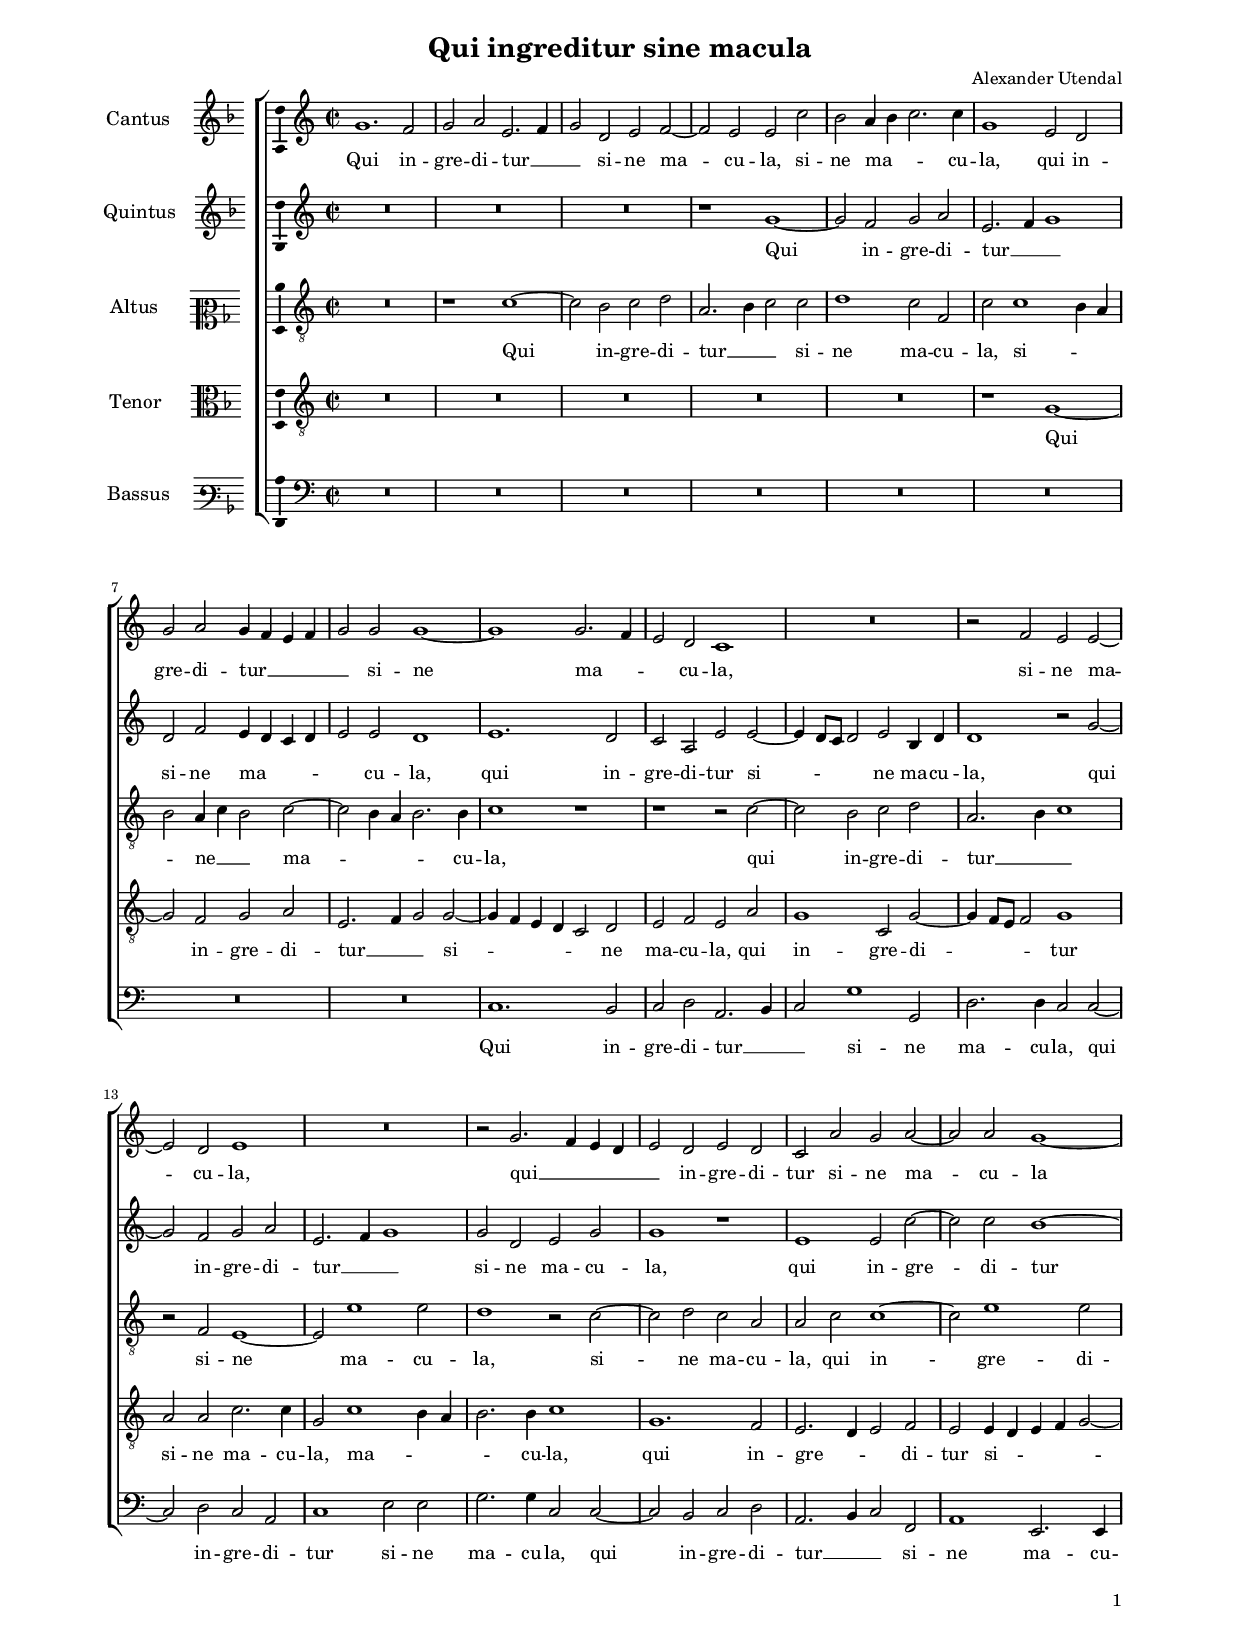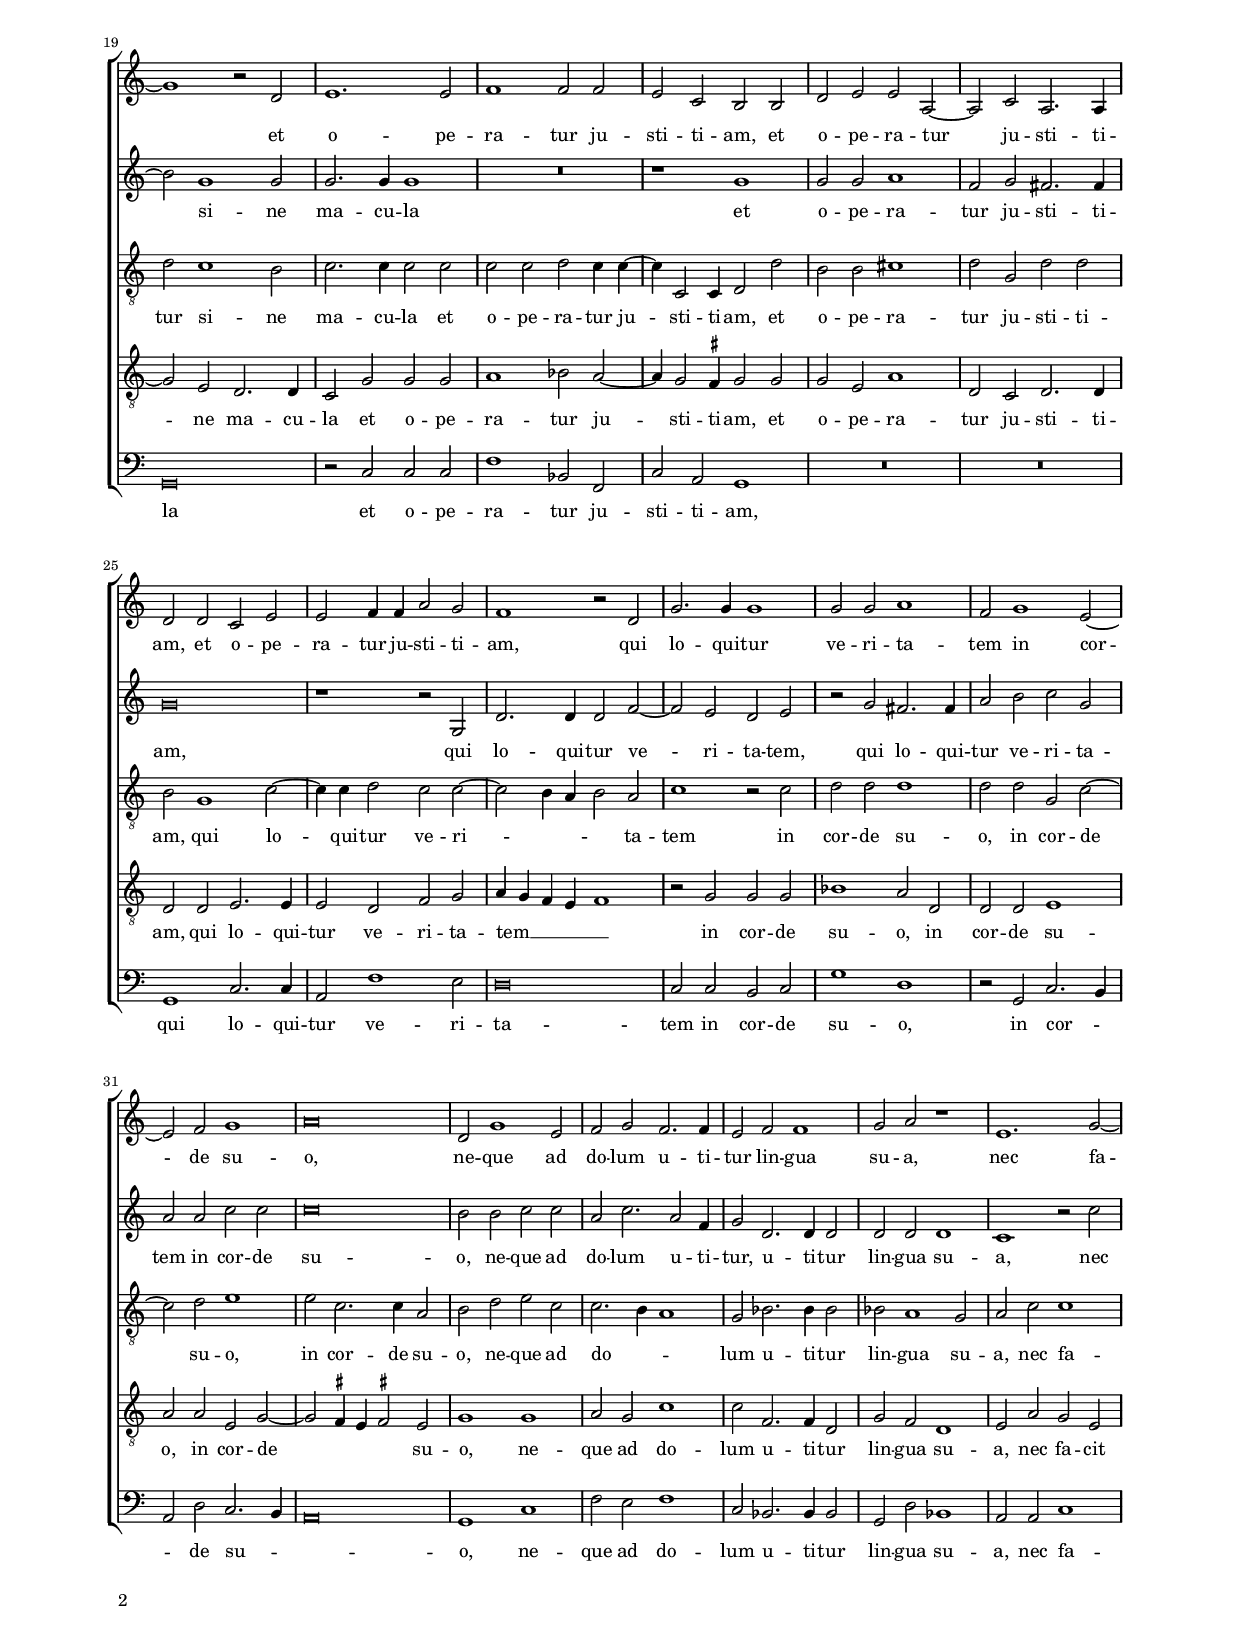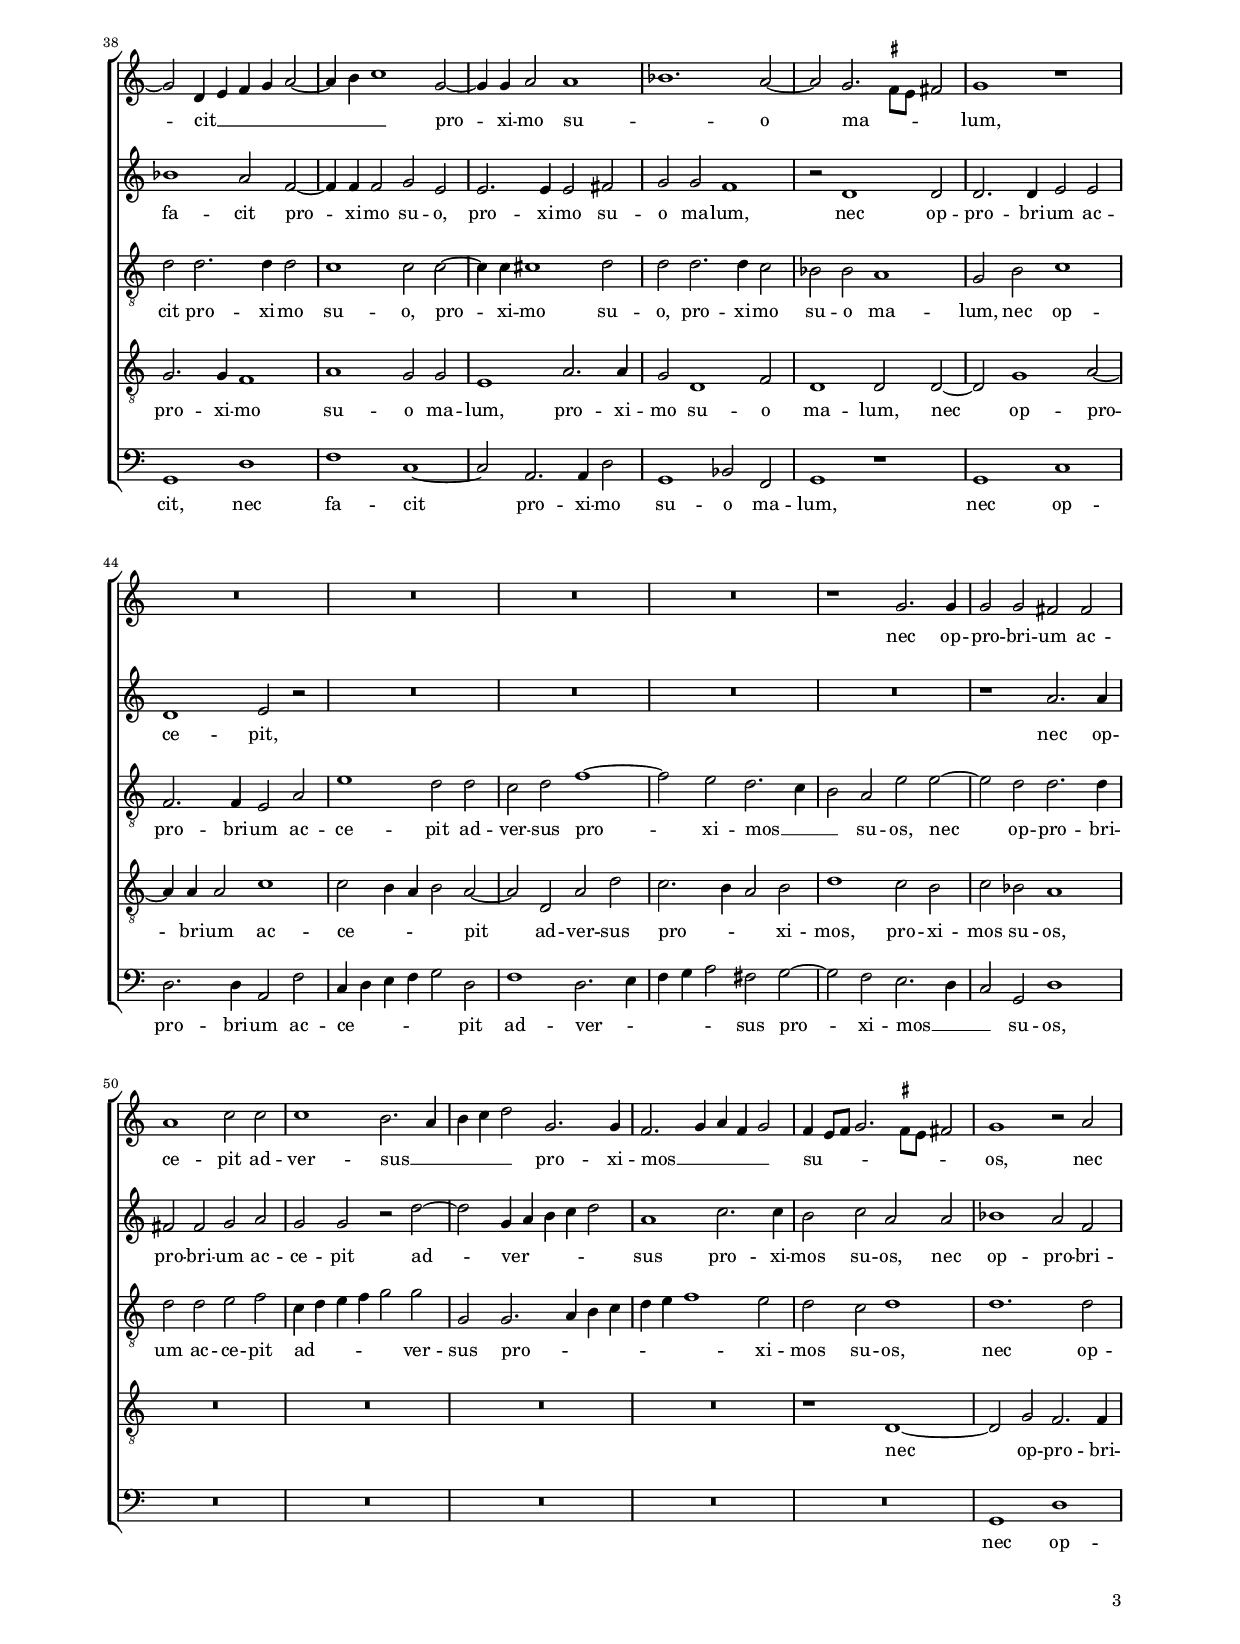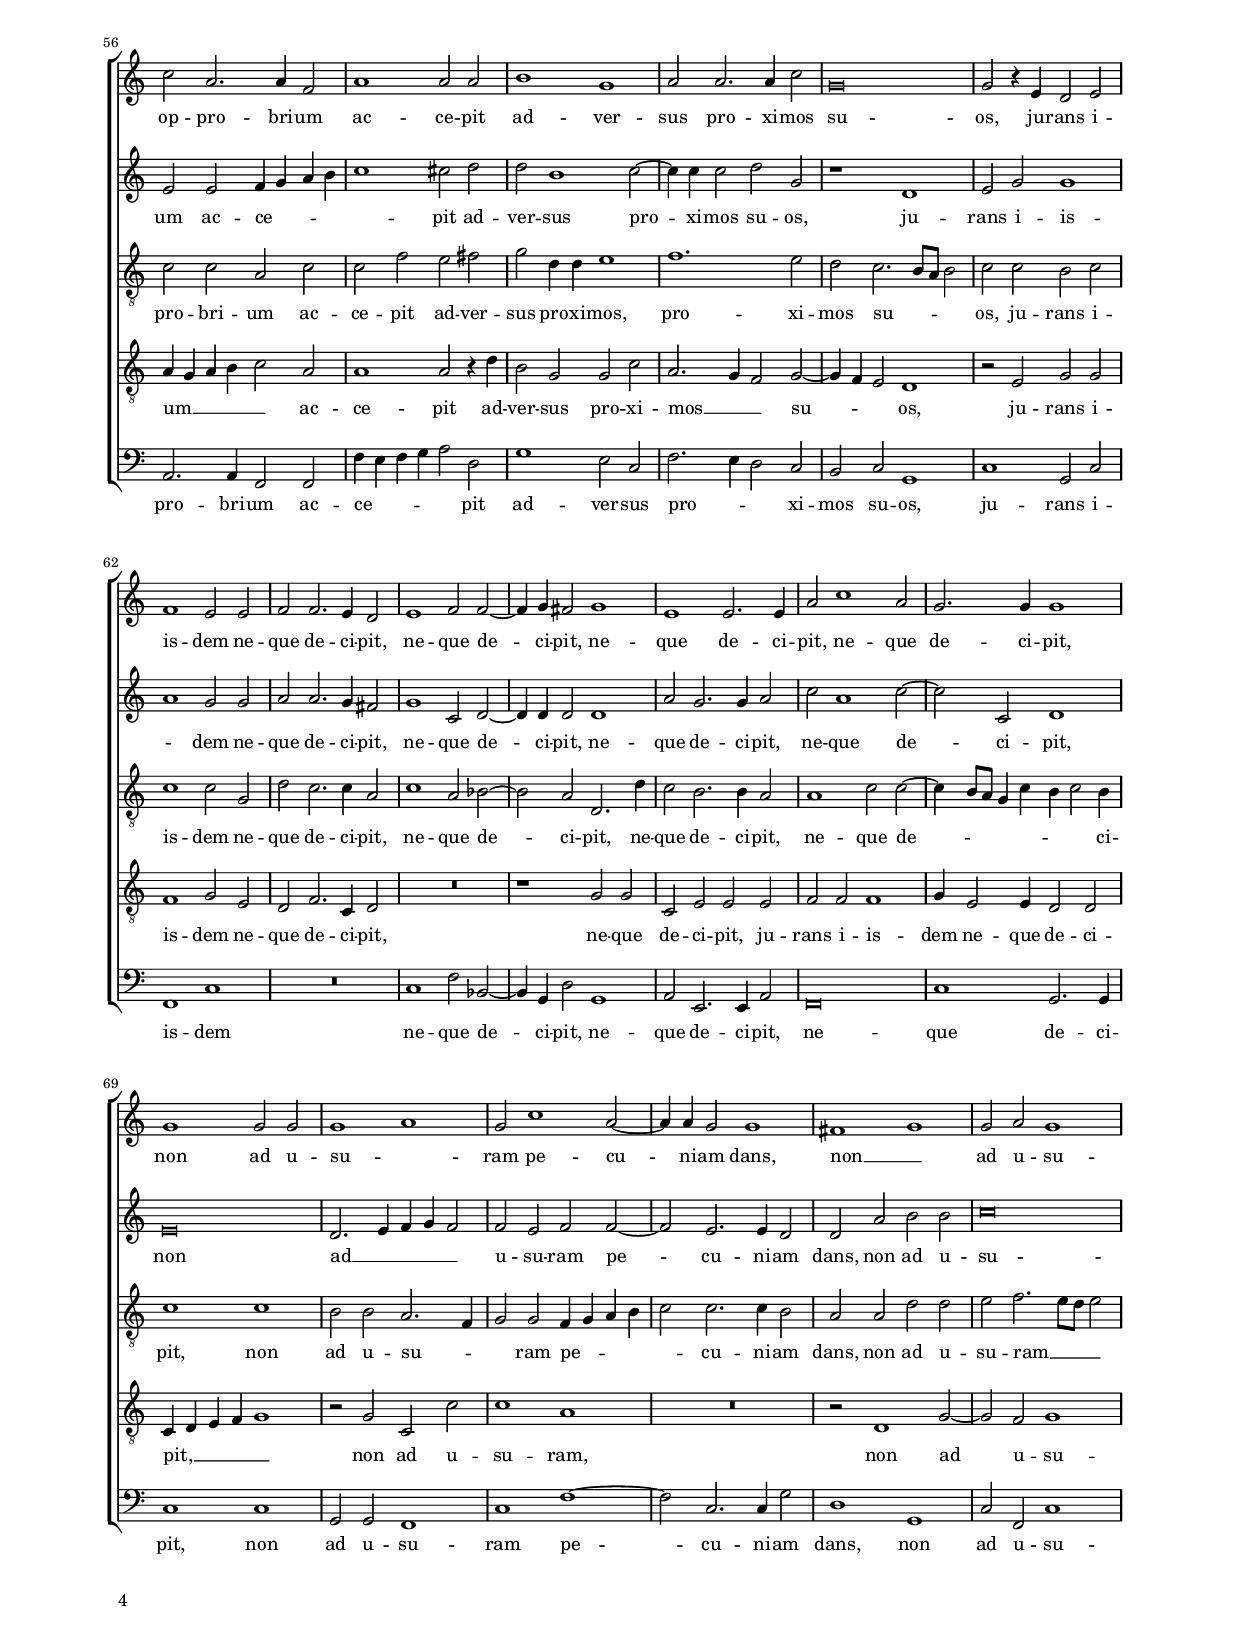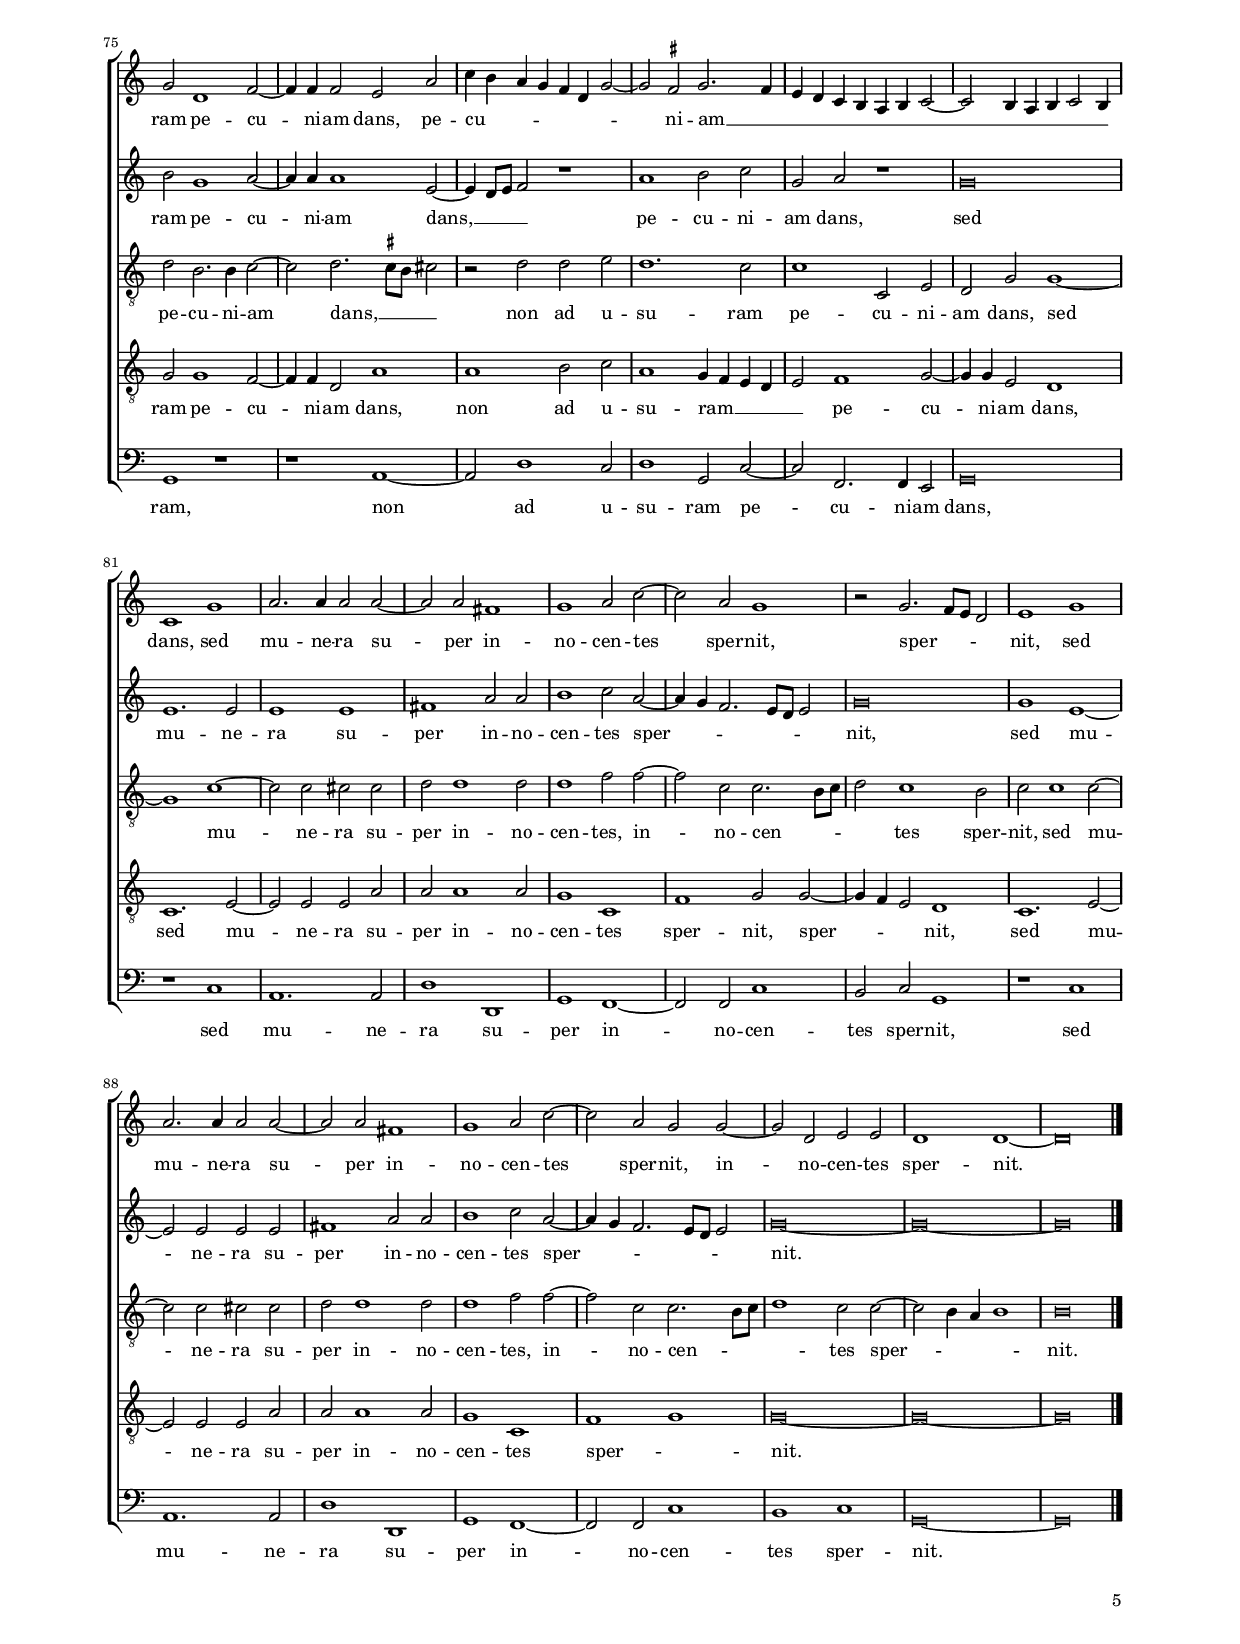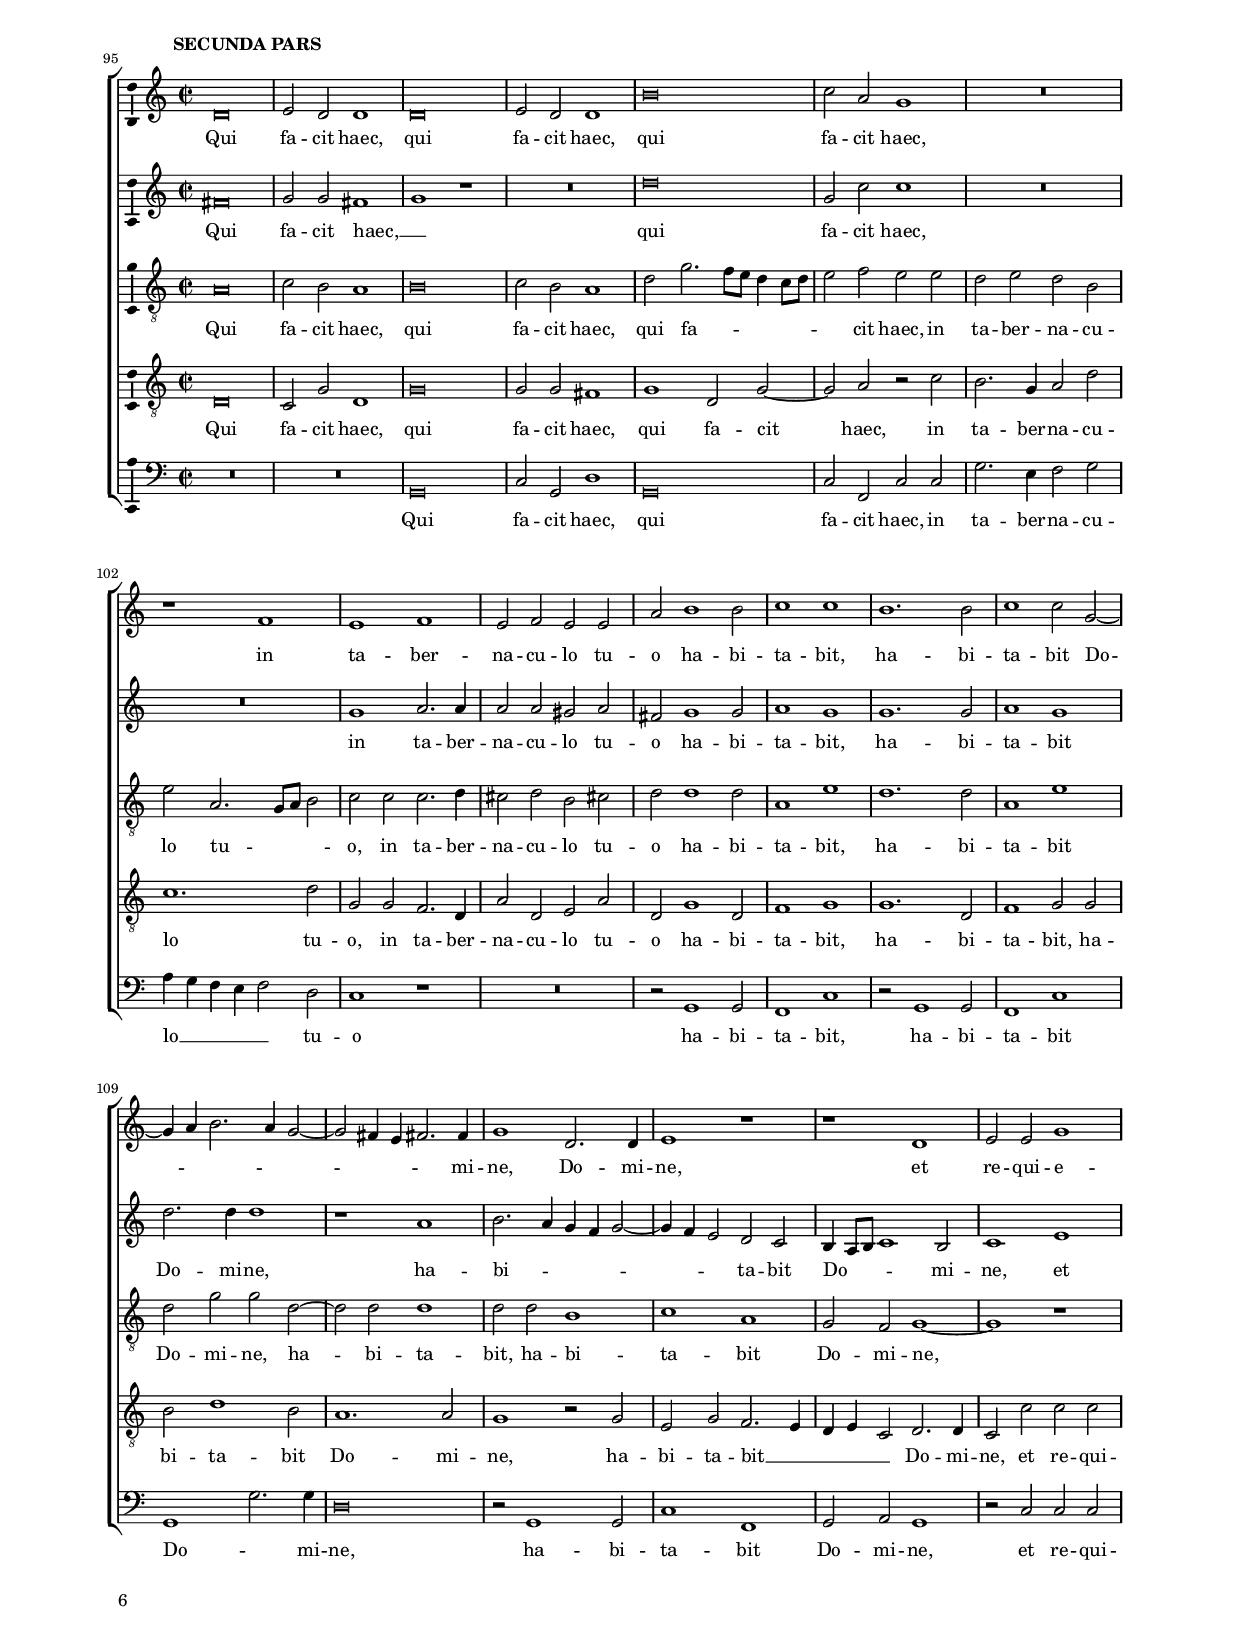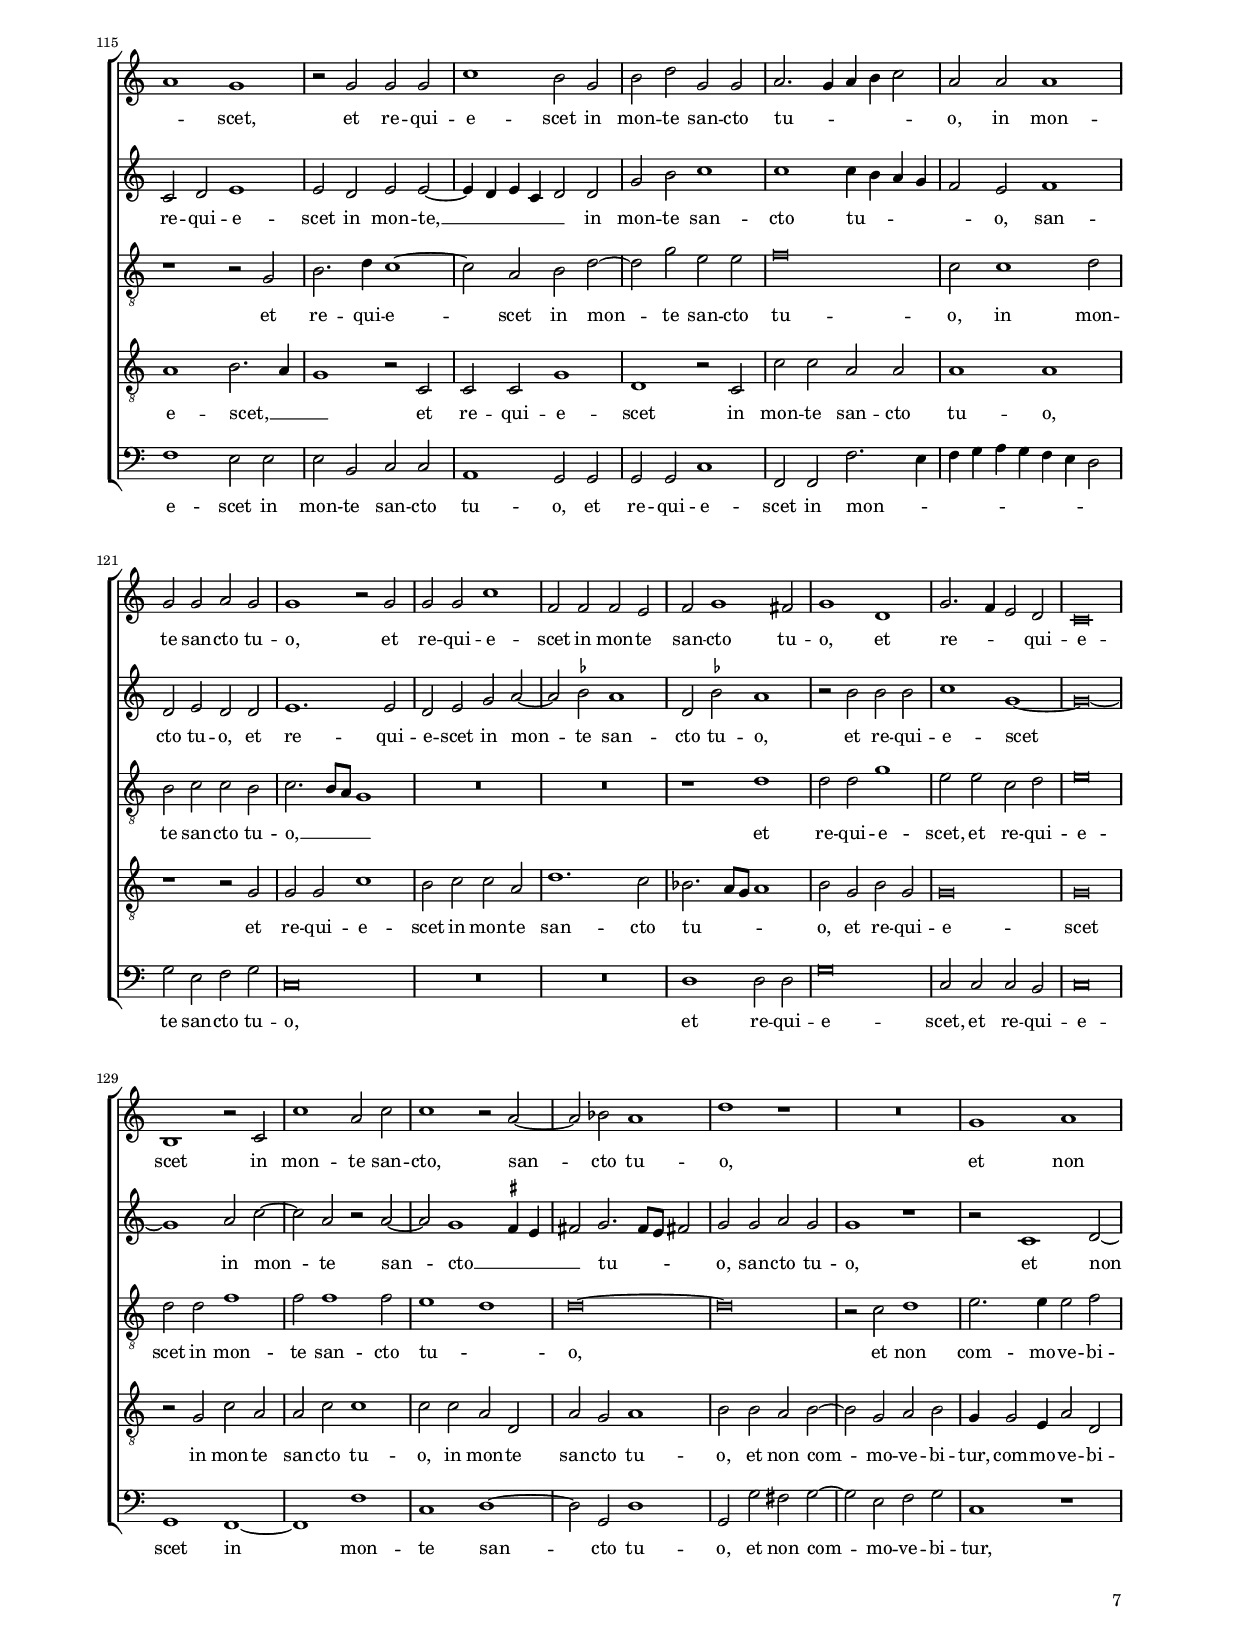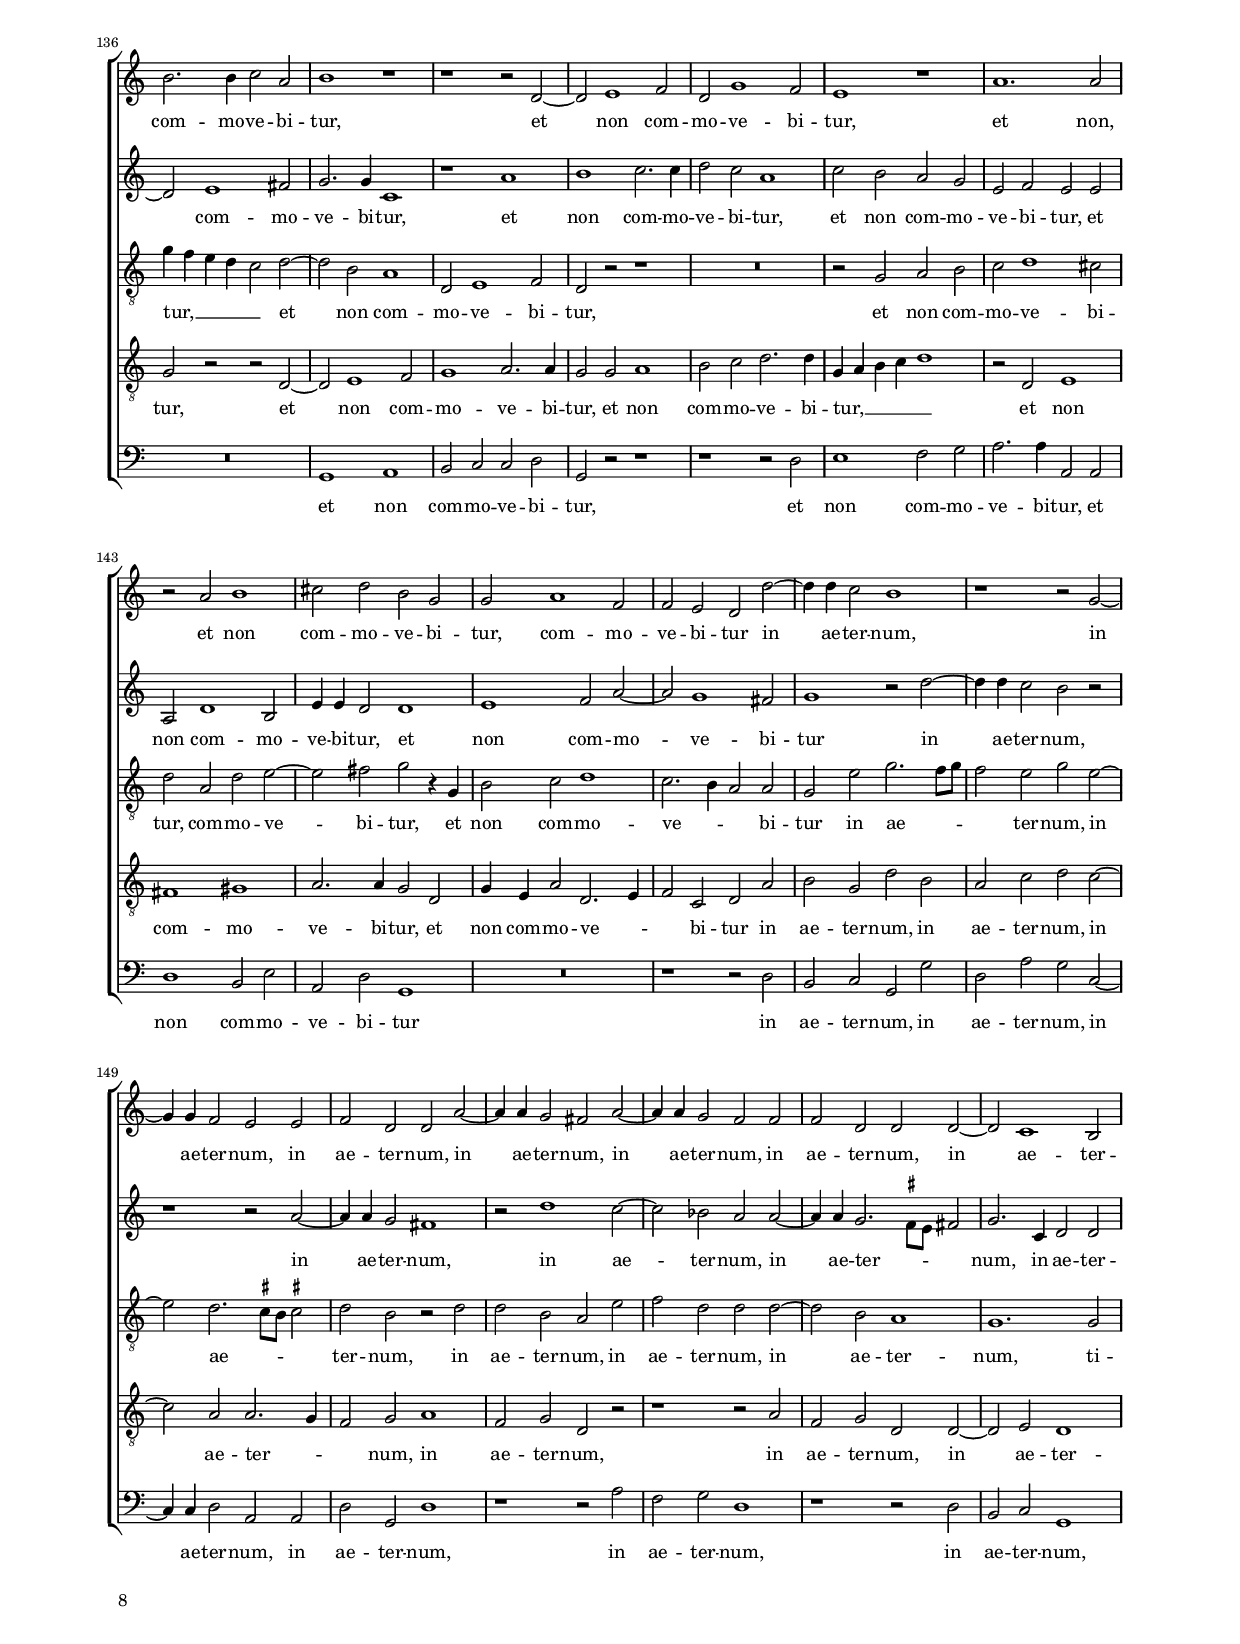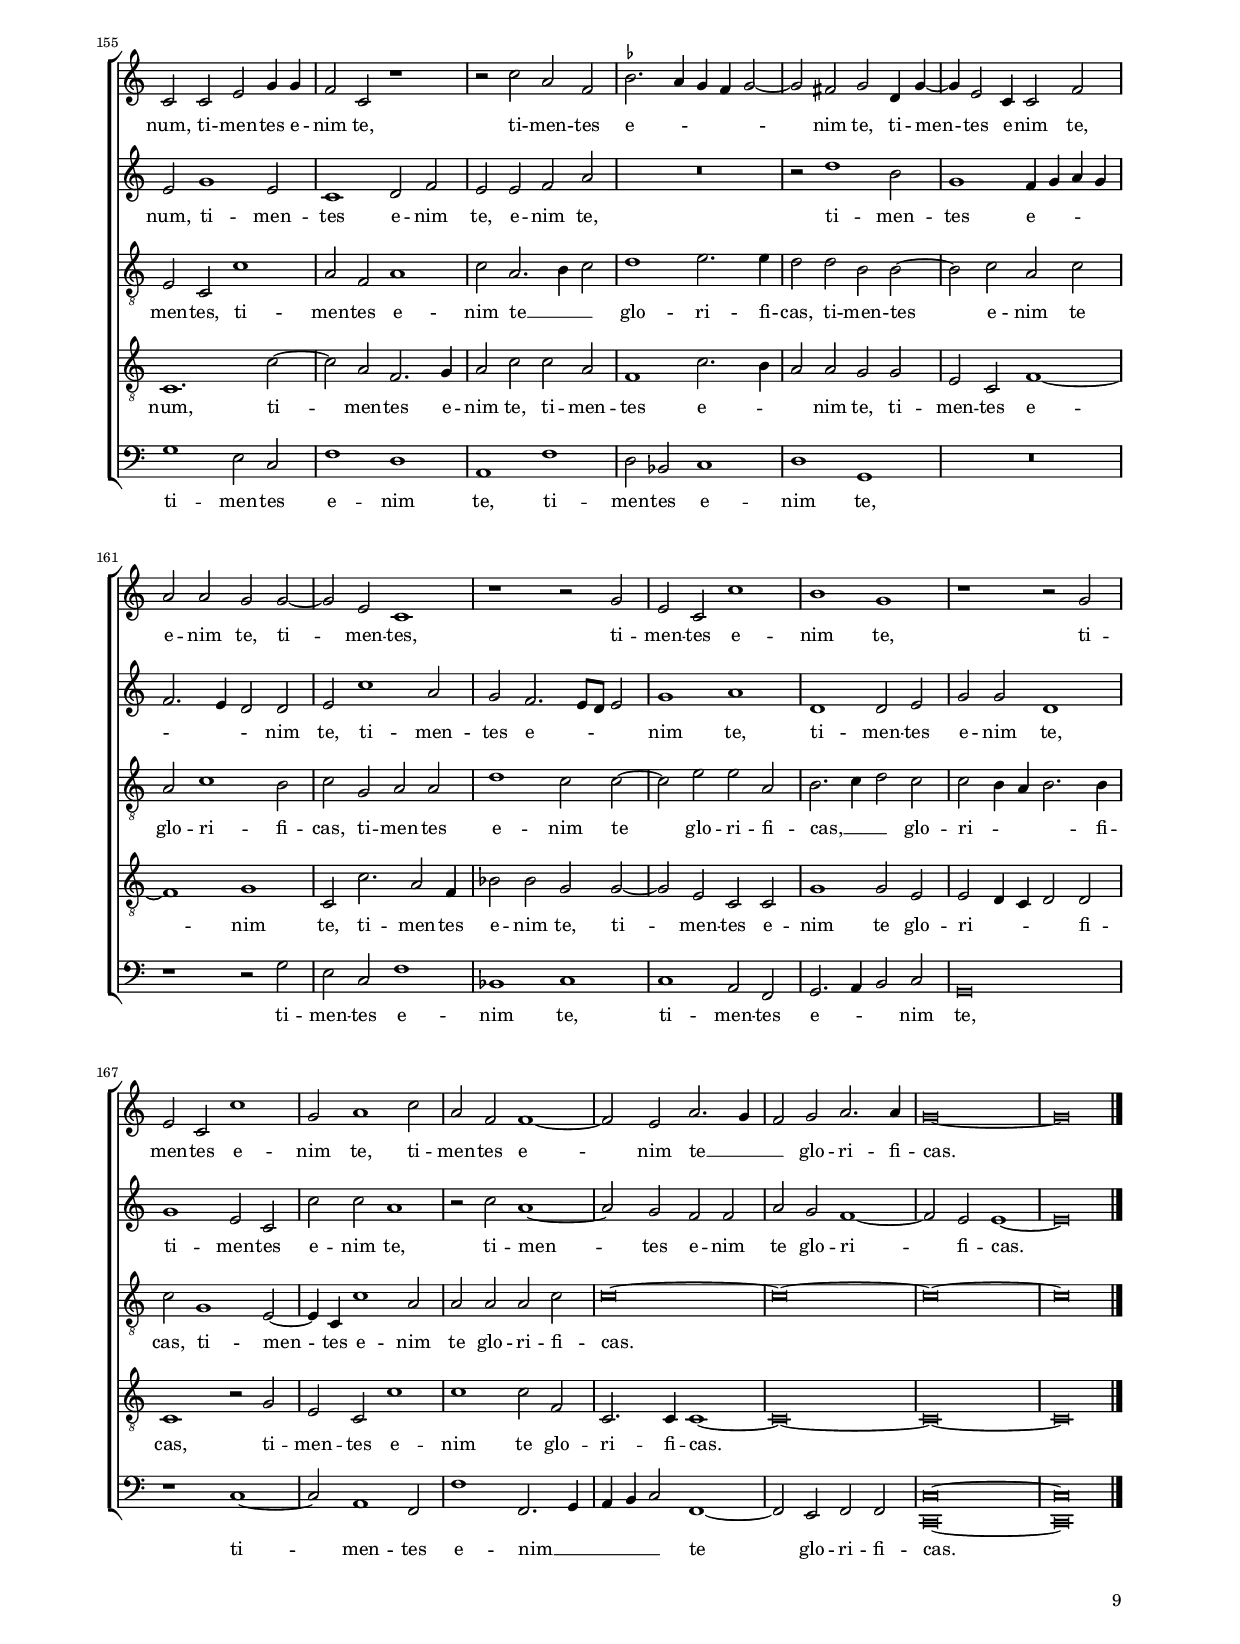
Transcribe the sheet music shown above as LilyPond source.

\header
{
	title="Qui ingreditur sine macula"
	composer="Alexander Utendal"
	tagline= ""
}

\version "2.24.3"
\language deutsch
#(set-global-staff-size 15)
% #(set-default-paper-size "letter")
#(ly:set-option 'point-and-click #f)


	ficta = { \once \set suggestAccidentals = ##t }
	
	forget = #(define-music-function (music) (ly:music?) #{
		\accidentalStyle forget
		$music
		\accidentalStyle default
		#})


\paper
	{
	top-margin = 1.8 \cm
	bottom-margin = 1.2 \cm
	left-margin = 2 \cm
	right-margin = 2 \cm
	ragged-bottom = ##f
	ragged-last-bottom = ##t
	print-page-number = ##f
	score-system-spacing = #'((basic-distance . 16) (minimum-distance . 14) (padding . 5) (strechability . 150))
	system-system-spacing = #'((basic-distance . 16) (minimum-distance . 14) (padding . 5) (strechability . 150))
	oddFooterMarkup=\markup   \fill-line { "" \fromproperty #'page:page-number-string }
	evenFooterMarkup=\markup  \fill-line { \fromproperty #'page:page-number-string "" }
	last-bottom-spacing = #'((basic-distance . 12) (minimum-distance . 7) (padding . 4))
%	systems-per-page = 3
%	page-count = 6
%	min-systems-per-page = 3
	}

global = {
	\key f \major
	\time 2/2 \set Score.measureLength = #(ly:make-moment 2/1)
	\set Score.tempoHideNote = ##t
	\tempo 2 = 90
	\skip 1*2*94 \bar "|."
	}
	

incipitcantus = \markup { \score {
	{
	\set Staff.instrumentName = \markup { \fontsize #1 "Cantus" }
	\key f \major
	\clef violin
	s4 \bar ""
	}
	\layout  {
	raggedright = ##t
	indent = 1.8 \cm
	line-width = 2.5 \cm
	\context { \Staff \remove Time_signature_engraver }
	\override Staff.Clef.Y-extent = #'(0 . 0)
	}} \hspace #1 }


incipitquintus = \markup { \score {
	{
	\set Staff.instrumentName = \markup { \fontsize #1 "Quintus" }
	\key f \major
	\clef violin
	s4 \bar ""
	}
	\layout  {
	raggedright = ##t
	indent = 1.8 \cm
	line-width = 2.5 \cm
	\context { \Staff \remove Time_signature_engraver }
	\override Staff.Clef.Y-extent = #'(0 . 0)
	}} \hspace #1 }

  
incipitaltus = \markup { \score {
	{
	\set Staff.instrumentName = \markup { \fontsize #1 "Altus" }
	\key f \major
	\clef mezzosoprano
	s4 \bar ""
	}
	\layout  {
	raggedright = ##t
	indent = 1.8 \cm
	line-width = 2.5 \cm
	\context { \Staff \remove Time_signature_engraver }
	\override Staff.Clef.Y-extent = #'(0 . 0)
	}} \hspace #1 }


incipittenor = \markup { \score {
	{
	\set Staff.instrumentName = \markup { \fontsize #1 "Tenor" }
	\key f \major
	\clef alto
	s4 \bar ""
	}
	\layout  {
	raggedright = ##t
	indent = 1.8 \cm
	line-width = 2.5 \cm
	\context { \Staff \remove Time_signature_engraver }
	\override Staff.Clef.Y-extent = #'(0 . 0)
	}} \hspace #1 }


incipitbassus = \markup { \score {
	{
	\set Staff.instrumentName = \markup { \fontsize #1 "Bassus" }
	\key f \major
	\clef varbaritone
	s4 \bar ""
	}
	\layout  {
	raggedright = ##t
	indent = 1.8 \cm
	line-width = 2.5 \cm
	\context { \Staff \remove Time_signature_engraver }
	\override Staff.Clef.Y-extent = #'(0 . 0)
	}} \hspace #1 }


cantus =  \relative c''
	{
	c1. b2
	c2 d a2. b4
	c2 g a b~
	b2 a a f'
%5
	e2 d4 e f2. f4 |
	c1 a2 g
	c2 d c4 b a b
	c2 c c1~
	c1 c2. b4
%10
	a2 g f1 |
	R\breve
	r2 b a a~
	a2 g a1
	R\breve
%15
	r2 c2. b4 a g |
	a2 g a g
	f2 d' c d~
	d2 d c1~
	c1 r2 g
%20
	a1. a2 |
	b1 b2 b
	a2 f e e
	g2 a a d,~
	d2 f d2. d4
%25
	g2 g f a |
	a2 b4 b d2 c
	b1 r2 g
	c2. c4 c1
	c2 c d1
%30
	b2 c1 a2~ |
	a2 b c1
	d\breve
	g,2 c1 a2
	b2 c b2. b4
%35
	a2 b b1 |
	c2 d r1
	a1. c2~
	c2 g4 a b c d2~
	d4 e f1 c2~
%40
	c4 c d2 d1 |
	es1. d2~
	d2 c2. \stemDown \ficta h8 a \stemNeutral h!2
	c1 r
	R\breve
%45
	R\breve |
	R\breve
	R\breve
	r1 c2. c4
	c2 c h h
%50
	d1 f2 f |
	f1 e2. d4
	e4 f g2 c,2. c4
	b2. c4 d b c2
	b4 a8 b c2. \stemDown \ficta h8 a \stemNeutral h!2
%55
	c1 r2 d |
	f2 d2. d4 b2
	d1 d2 d
	e1 c
	d2 d2. d4 f2
%60
	c\breve |
	c2 r4 a g2 a
	b1 a2 a
	b2 b2. a4 g2
	a1 b2 b~
%65
	b4 c h2 c1 |
	a1 a2. a4
	d2 f1 d2
	c2. c4 c1
	c1 c2 c
%70
	c1 d |
	c2 f1 d2~
	d4 d c2 c1
	h1 c
	c2 d c1
%75
	c2 g1 b2~ |
	b4 b b2 a d
	f4 e d c b g c2~
	c2 \ficta h c2. \forget b4
	a4 g f e d e f2~
%80
	f2 e4 d e4 f2 e4 |
	f1 c'
	d2. d4 d2 d~
	d2 d h1
	c1 d2 f~
%85
	f2 d c1 |
	r2 c2. b8 a g2
	a1 c
	d2. d4 d2 d~
	d2 d h1
%90
	c1 d2 f~ |
	f2 d c c~
	c2 g a a
	g1 g~
	g\breve |
	}


quintus  =  \relative c''
	{
	R\breve
	R\breve
	R\breve
	r1 c~
%5
	c2 b c d |
	a2. b4 c1
	g2 b a4 g f g
	a2 a g1
	a1. g2
%10
	f2 d a' a~ |
	a4 g8 f g2 a e4 g
	g1 r2 c~
	c2 b c d
	a2. b4 c1
%15
	c2 g a c |
	c1 r
	a1 a2 f'~
	f2 f e1~
	e2 c1 c2
%20
	c2. c4 c1 |
	R\breve
	r1 c
	c2 c d1
	b2 c h2. h4
%25
	c\breve |
	r1 r2 c,
	g'2. g4 g2 b~
	b2 a g a
	r2 c h2. h4
%30
	d2 e f c |
	d2 d f f
	f\breve
	e2 e f f
	d2 f2. d2 b4
%35
	c2 g2. g4 g2 |
	g2 g g1
	f1 r2 f'
	es1 d2 b~
	b4 b b2 c a
%40
	a2. a4 a2 h |
	c2 c b1
	r2 g1 g2
	g2. g4 a2 a
	g1 a2 r
%45
	R\breve |
	R\breve
	R\breve
	R\breve
	r1 d2. d4
%50
	h2 h c d |
	c2 c r g'~
	g2 c,4 d e f g2
	d1 f2. f4
	e2 f d d
%55
	es1 d2 b |
	a2 a b4 c d e
	f1 fis2 g
	g2 e1 f2~
	f4 f f2 g c,
%60
	r1 g |
	a2 c c1
	d1 c2 c
	d2 d2. c4 h2
	c1 f,2 g~
%65
	g4 g g2 g1 |
	d'2 c2. c4 d2
	f2 d1 f2~
	f2 f, g1
	a\breve
%70
	g2. a4 b c b2 |
	b2 a b b~
	b2 a2. a4 g2
	g2 d' e e
	f\breve
%75
	e2 c1 d2~ |
	d4 d d1 a2~
	a4 g8 a b2 r1
	d1 e2 f
	c2 d r1
%80
	c\breve |
	a1. a2
	a1 a
	h1 d2 d
	e1 f2 d~
%85
	d4 c b2. a8 g a2 |
	c\breve
	c1 a~
	a2 a a a
	h1 d2 d
%90
	e1 f2 d~ |
	d4 c b2. a8 g a2
	c\breve~
	c\breve~
	c\breve |
	}


altus =  \relative c'
	{
	R\breve
	r1 f~
	f2 e f g
	d2. e4 f2 f
%5
	g1 f2 b, |
	f'2 f1 e4 d
	e2 d4 f e2 f~
	f2 e4 d e2. e4
	f1 r
%10
	r1 r2 f~ |
	f2 e f g
	d2. e4 f1
	r2 b, a1~
	a2 a'1 a2
%15
	g1 r2 f~ |
	f2 g f d
	d2 f f1~
	f2 a1 a2
	g2 f1 e2
%20
	f2. f4 f2 f |
	f2 f g2 f4 f~
	f4 f,2 f4 g2 g'
	e2 e fis1
	g2 c, g' g
%25
	e2 c1 f2~ |
	f4 f g2 f f~
	f2 e4 d e2 d
	f1 r2 f
	g2 g g1
%30
	g2 g c, f~ |
	f2 g a1
	a2 f2. f4 d2
	e2 g a f
	f2. e4 d1
%35
	c2 es2. es4 es2 |
	es2 d1 c2
	d2 f f1
	g2 g2. g4 g2
	f1 f2 f~
%40
	f4 f fis1 g2 |
	g2 g2. g4 f2
	es2 es d1
	c2 e f1
	b,2. b4 a2 d
%45
	a'1 g2 g |
	f2 g b1~
	b2 a g2. f4
	e2 d a' a~
	a2 g g2. g4
%50
	g2 g a b |
	f4 g a b c2 c
	c,2 c2. d4 e f
	g4 a b1 a2
	g2 f g1
%55
	g1. g2 |
	f2 f d f
	f2 b a h
	c2 g4 g a1
	b1. a2
%60
	g2 f2. e8 d e2 |
	f2 f e f
	f1 f2 c
	g'2 f2. f4 d2
	f1 d2 es~
%65
	es2 d g,2. g'4 |
	f2 e2. e4 d2
	d1 f2 f~
	f4 e8 d c4 f e4 f2 e4
	f1 f
%70
	e2 e d2. b4 |
	c2 c b4 c d e
	f2 f2. f4 e2
	d2 d g g
	a2 b2. a8 g a2
%75
	g2 e2. e4 f2~ |
	f2 g2. \ficta fis8 e fis!2
	r2 g g a
	g1. f2
	f1 f,2 a
%80
	g2 c c1~ |
	c1 f~
	f2 f fis2 fis
	g2 g1 g2
	g1 b2 b~
%85
	b2 f f2. e8 f |
	g2 f1 e2
	f2 f1 f2~
	f2 f fis fis
	g2 g1 g2
%90
	g1 b2 b~ |
	b2 f2 f2. e8 f
	g1 f2 f~
	f2 e4 d e1
	e\breve |
	}


tenor =  \relative c'
	{
	R\breve
	R\breve
	R\breve
	R\breve
%5
	R\breve |
	r1 c~
	c2 b c d
	a2. b4 c2 c~
	c4 b a g f2 g
%10
	a2 b a d |
	c1 f,2 c'~
	c4 b8 a b2 c1
	d2 d f2. f4
	c2 f1 e4 d
%15
	e2. e4 f1 |
	c1. b2
	a2. g4 a2 b
	a2 a4 g a b c2~
	c2 a g2. g4
%20
	f2 c' c c |
	d1 es2 d~
	d4 c2 \ficta h4 c2 c
	c2 a d1
	g,2 f g2. g4
%25
	g2 g a2. a4 |
	a2 g b c
	d4 c b a b1
	r2 c c c
	es1 d2 g,
%30
	g2 g a1 |
	d2 d a c~
	c2 \ficta h4 a \ficta h!2 a
	c1 c
	d2 c f1
%35
	f2 b,2. b4 g2 |
	c2 b g1
	a2 d c a
	c2. c4 b1
	d1 c2 c
%40
	a1 d2. d4 |
	c2 g1 b2
	g1 g2 g~
	g2 c1 d2~
	d4 d d2 f1
%45
	f2 e4 d e2 d~ |
	d2 g, d' g
	f2. e4 d2 e
	g1 f2 e
	f2 es d1
%50
	R\breve |
	R\breve
	R\breve
	R\breve
	r1 g,~
%55
	g2 c b2. b4 |
	d4 c d e f2 d
	d1 d2 r4 g
	e2 c c f
	d2. c4 b2 c~
%60
	c4 b a2 g1 |
	r2 a c c
	b1 c2 a
	g2 b2. f4 g2
	R\breve
%65
	r1 c2 c |
	f,2 a a a
	b2 b b1
	c4 a2 a4 g2 g
	f4 g a b c1
%70
	r2 c f, f' |
	f1 d
	R\breve
	r2 g,1 c2~
	c2 b c1
%75
	c2 c1 b2~ |
	b4 b g2 d'1
	d1 e2 f
	d1 c4 b a g
	a2 b1 c2~
%80
	c4 c a2 g1 |
	f1. a2~
	a2 a a d
	d2 d1 d2
	c1 f,
%85
	b1 c2 c~ |
	c4 b a2 g1
	f1. a2~
	a2 a a d
	d2 d1 d2
%90
	c1 f, |
	b1 c
	c\breve~
	c\breve~
	c\breve |
	}


bassus  =  \relative c
	{
	R\breve
	R\breve
	R\breve
	R\breve
%5
	R\breve |
	R\breve
	R\breve
	R\breve
	f1. e2
%10
	f2 g d2. e4 |
	f2 c'1 c,2
	g'2. g4 f2 f~
	f2 g f d
	f1 a2 a
%15
	c2. c4 f,2 f~ |
	f2 e f g
	d2. e4 f2 b,
	d1 a2. a4
	c\breve
%20
	r2 f f f |
	b1 es,2 b
	f'2 d c1
	R\breve
	R\breve
%25
	c1 f2. f4 |
	d2 b'1 a2
	g\breve
	f2 f e f
	c'1 g
%30
	r2 c, f2. e4 |
	d2 g f2. e4
	d\breve
	c1 f
	b2 a b1
%35
	f2 es2. es4 es2 |
	c2 g' es1
	d2 d f1
	c1 g'
	b1 f~
%40
	f2 d2. d4 g2 |
	c,1 es2 b
	c1 r
	c1 f
	g2. g4 d2 b'
%45
	f4 g a b c2 g |
	b1 g2. a4
	b4 c d2 h c~
	c2 b a2. g4
	f2 c g'1
%50
	R\breve |
	R\breve
	R\breve
	R\breve
	R\breve
%55
	c,1 g' |
	d2. d4 b2 b
	b'4 a b c d2 g,
	c1 a2 f
	b2. a4 g2 f
%60
	e2 f c1 |
	f1 c2 f
	b,1 f'
	R\breve
	f1 b2 es,~
%65
	es4 c g'2 c,1 |
	d2 a2. a4 d2
	b\breve
	f'1 c2. c4
	f1 f
%70
	c2 c b1 |
	f'1 b~
	b2 f2. f4 c'2
	g1 c,
	f2 b, f'1
%75
	c1 r |
	r1 d~
	d2 g1 f2
	g1 c,2 f~
	f2 b,2. b4 a2
%80
	c\breve |
	r1 f
	d1. d2
	g1 g,
	c1 b~
%85
	b2 b f'1 |
	e2 f c1
	r1 f
	d1. d2
	g1 g,
%90
	c1 b~ |
	b2 b f'1
	e1 f
	c\breve~
	c\breve |
	}


lyricscantus = \lyricmode {
	Qui in -- gre -- di -- tur __ _ _ si -- ne ma -- cu -- la,
	si -- ne ma -- _ _ cu -- la,
	qui in -- gre -- di -- tur __ _ _ _ _ si -- ne ma -- _ _ cu -- la,
	si -- ne ma -- cu -- la,
	qui __ _ _ _ _ in -- gre -- di -- tur si -- ne ma -- cu -- la
	et o -- pe -- ra -- tur ju -- sti -- ti -- am,
	et o -- pe -- ra -- tur ju -- sti -- ti -- am,
	et o -- pe -- ra -- tur ju -- sti -- ti -- am,
	qui lo -- qui -- tur ve -- ri -- ta -- tem in cor -- de su -- o,
	ne -- que ad do -- lum u -- ti -- tur lin -- gua su -- a,
	nec fa -- cit __ _ _ _ _ _ _ pro -- xi -- mo su -- _ o ma -- _ _ _ lum,
	nec op -- pro -- bri -- um ac -- ce -- pit ad -- ver -- sus __ _ _ _ _ pro -- xi -- mos __ _ _ _ _ su -- _ _ _ _ _ _ os,
	nec op -- pro -- bri -- um ac -- ce -- pit ad -- ver -- sus pro -- xi -- mos su -- os,
	ju -- rans i -- is -- dem
	ne -- que de -- ci -- pit,
	ne -- que de -- ci -- pit,
	ne -- que de -- ci -- pit,
	ne -- que de -- ci -- pit,
	non ad u -- su -- _ ram pe -- cu -- ni -- am dans,
	non __ _ ad u -- su -- ram pe -- cu -- ni -- am dans,
	pe -- cu -- _ _ _ _ _ _ ni -- am __ _ _ _ _ _ _ _ _ _ _ _ _ _ dans,
	sed mu -- ne -- ra su -- per in -- no -- cen -- tes sper -- nit,
	sper -- _ _ _ nit,
	sed mu -- ne -- ra su -- per in -- no -- cen -- tes sper -- nit,
	in -- no -- cen -- tes sper -- nit.
	}


lyricsquintus = \lyricmode {
	Qui in -- gre -- di -- tur __ _ _ si -- ne ma -- _ _ _ _ cu -- la,
	qui in -- gre -- di -- tur si -- _ _ _ ne ma -- cu -- la,
	qui in -- gre -- di -- tur __ _ _ si -- ne ma -- cu -- la,
	qui in -- gre -- di -- tur si -- ne ma -- cu -- la
	et o -- pe -- ra -- tur ju -- sti -- ti -- am,
	qui lo -- qui -- tur ve -- ri -- ta -- tem,
	qui lo -- qui -- tur ve -- ri -- ta -- tem in cor -- de su -- o,
	ne -- que ad do -- lum u -- ti -- tur,
	u -- ti -- tur lin -- gua su -- a,
	nec fa -- cit pro -- xi -- mo su -- o,
	pro -- xi -- mo su -- o ma -- lum,
	nec op -- pro -- bri -- um ac -- ce -- pit,
	nec op -- pro -- bri -- um ac -- ce -- pit ad -- ver -- _ _ _ _ sus pro -- xi -- mos su -- os,
	nec op -- pro -- bri -- um ac -- ce -- _ _ _ _ pit ad -- ver -- sus pro -- xi -- mos su -- os,
	ju -- rans i -- is -- _ dem
	ne -- que de -- ci -- pit,
	ne -- que de -- ci -- pit,
	ne -- que de -- ci -- pit,
	ne -- que de -- ci -- pit,
	non ad __ _ _ _ _ u -- su -- ram pe -- cu -- ni -- am dans,
	non ad u -- su -- ram pe -- cu -- ni -- am dans, __ _ _ _
	pe -- cu -- ni -- am dans,
	sed mu -- ne -- ra su -- per in -- no -- cen -- tes sper -- _ _ _ _ _ nit,
	sed mu -- ne -- ra su -- per in -- no -- cen -- tes sper -- _ _ _ _ _ nit.
	}


lyricsaltus = \lyricmode {
	Qui in -- gre -- di -- tur __ _ _ si -- ne ma -- cu -- la,
	si -- _ _ _ ne __ _ _ ma -- _ _ _ cu -- la,
	qui in -- gre -- di -- tur __ _ _ si -- ne ma -- cu -- la,
	si -- ne ma -- cu -- la,
	qui in -- gre -- di -- tur si -- ne ma -- cu -- la
	et o -- pe -- ra -- tur ju -- sti -- ti -- am,
	et o -- pe -- ra -- tur ju -- sti -- ti -- am,
	qui lo -- qui -- tur ve -- ri -- _ _ _ ta -- tem in cor -- de su -- o,
	in cor -- de su -- o,
	in cor -- de su -- o,
	ne -- que ad do -- _ _ lum u -- ti -- tur lin -- gua su -- a,
	nec fa -- cit pro -- xi -- mo su -- o,
	pro -- xi -- mo su -- o,
	pro -- xi -- mo su -- o ma -- lum,
	nec op -- pro -- bri -- um ac -- ce -- pit ad -- ver -- sus pro -- xi -- mos __ _ _ su -- os,
	nec op -- pro -- bri -- um ac -- ce -- pit ad -- _ _ _ _ ver -- sus pro -- _ _ _ _ _ _ xi -- mos su -- os,
	nec op -- pro -- bri -- um ac -- ce -- pit ad -- ver -- sus pro -- xi -- mos,
	pro -- xi -- mos su -- _ _ _ os,
	ju -- rans i -- is -- dem
	ne -- que de -- ci -- pit,
	ne -- que de -- ci -- pit,
	ne -- que de -- ci -- pit,
	ne -- que de -- _ _ _ _ _ _ ci -- pit,
	non ad u -- su -- _ _ ram pe -- _ _ _ _ cu -- ni -- am dans,
	non ad u -- su -- ram __ _ _ _ pe -- cu -- ni -- am dans, __ _ _ _
	non ad u -- su -- ram pe -- cu -- ni -- am dans,
	sed mu -- ne -- ra su -- per in -- no -- cen -- tes,
	in -- no -- cen -- _ _ _ tes sper -- nit,
	sed mu -- ne -- ra su -- per in -- no -- cen -- tes,
	in -- no -- cen -- _ _ _ tes sper -- _ _ _ nit.
	}


lyricstenor = \lyricmode {
	Qui in -- gre -- di -- tur __ _ _ si -- _ _ _ _ ne ma -- cu -- la,
	qui in -- gre -- di -- _ _ _ tur si -- ne ma -- cu -- la,
	ma -- _ _ _ cu -- la,
	qui in -- gre -- _ _ di -- tur si -- _ _ _ _ ne ma -- cu -- la
	et o -- pe -- ra -- tur ju -- sti -- ti -- am,
	et o -- pe -- ra -- tur ju -- sti -- ti -- am,
	qui lo -- qui -- tur ve -- ri -- ta -- tem __ _ _ _ _ in cor -- de su -- o,
	in cor -- de su -- o,
	in cor -- de _ _ _ su -- o,
	ne -- que ad do -- lum u -- ti -- tur lin -- gua su -- a,
	nec fa -- cit pro -- xi -- mo su -- o ma -- lum,
	pro -- xi -- mo su -- o ma -- lum,
	nec op -- pro -- bri -- um ac -- ce -- _ _ _ pit ad -- ver -- sus pro -- _ _ xi -- mos,
	pro -- xi -- mos su -- os,
	nec op -- pro -- bri -- um __ _ _ _ _ ac -- ce -- pit ad -- ver -- sus pro -- xi -- mos __ _ _ su -- _ _ os,
	ju -- rans i -- is -- dem
	ne -- que de -- ci -- pit,
	ne -- que de -- ci -- pit,
	ju -- rans i -- is -- dem
	ne -- que de -- ci -- pit, __ _ _ _ _
	non ad u -- su -- ram,
	non ad u -- su -- ram pe -- cu -- ni -- am dans,
	non ad u -- su -- ram __ _ _ _ _ pe -- cu -- ni -- am dans,
	sed mu -- ne -- ra su -- per in -- no -- cen -- tes sper -- nit,
	sper -- _ _ nit,
	sed mu -- ne -- ra su -- per in -- no -- cen -- tes sper -- _ nit.
	}


lyricsbassus = \lyricmode {
	Qui in -- gre -- di -- tur __ _ _ si -- ne ma -- cu -- la,
	qui in -- gre -- di -- tur si -- ne ma -- cu -- la,
	qui in -- gre -- di -- tur __ _ _ si -- ne ma -- cu -- la
	et o -- pe -- ra -- tur ju -- sti -- ti -- am,
	qui lo -- qui -- tur ve -- ri -- ta -- tem in cor -- de su -- o,
	in cor -- _ _ de su -- _ _ o,
	ne -- que ad do -- lum u -- ti -- tur lin -- gua su -- a,
	nec fa -- cit,
	nec fa -- cit pro -- xi -- mo su -- o ma -- lum,
	nec op -- pro -- bri -- um ac -- ce -- _ _ _ _ pit ad -- ver -- _ _ _ _ sus pro -- xi -- mos __ _ _ su -- os,
	nec op -- pro -- bri -- um ac -- ce -- _ _ _ _ pit ad -- ver -- sus pro -- _ _ xi -- mos su -- os,
	ju -- rans i -- is -- dem
	ne -- que de -- ci -- pit,
	ne -- que de -- ci -- pit,
	ne -- que de -- ci -- pit,
	non ad u -- su -- ram pe -- cu -- ni -- am dans,
	non ad u -- su -- ram,
	non ad u -- su -- ram pe -- cu -- ni -- am dans,
	sed mu -- ne -- ra su -- per in -- no -- cen -- tes sper -- nit,
	sed mu -- ne -- ra su -- per in -- no -- cen -- tes sper -- nit.
	}


\score
{  
	\transpose f c {
	\new ChoirStaff \with { \override StaffGrouper.staff-staff-spacing.basic-distance = #12 }
	<<

	\new Staff << \global
	\new Voice="v1" {
		\set Staff.instrumentName=\incipitcantus
		\set Staff.midiInstrument = "reed organ"
		\clef violin
		\cantus }
	\new Lyrics \lyricsto "v1" {\lyricscantus }
	>>


	\new Staff << \global
	\new Voice="v5" {
		\set Staff.instrumentName=\incipitquintus
		\set Staff.midiInstrument = "reed organ"
		\clef violin
		\quintus}
	\new Lyrics \lyricsto "v5" {\lyricsquintus }
	>>


	\new Staff << \global
	\new Voice="v2" {
		\set Staff.instrumentName=\incipitaltus
		\set Staff.midiInstrument = "reed organ"
		\clef "G_8" % violin
		\altus}
	\new Lyrics \lyricsto "v2" {\lyricsaltus }
	>>


	\new Staff << \global
	\new Voice="v3" {
		\set Staff.instrumentName=\incipittenor
		\set Staff.midiInstrument = "reed organ"
		\clef "G_8"
		\tenor }
	\new Lyrics \lyricsto "v3" {\lyricstenor }
	>>


	\new Staff << \global
	\new Voice="v4" {
		\set Staff.instrumentName=\incipitbassus
		\set Staff.midiInstrument = "reed organ"
		\clef bass
		\bassus }
	\new Lyrics \lyricsto "v4" {\lyricsbassus}
	>>

	>>
	} % transpose

	\layout
	{
	indent = 2.5 \cm
	\context { \Staff \override TimeSignature.break-visibility = #end-of-line-invisible }
	\context { \Lyrics \override VerticalAxisGroup.nonstaff-relatedstaff-spacing.padding = #1.4 }
%	\context { \Lyrics \override LyricText.font-size = #1 }
	\context { \Staff \consists Ambitus_engraver }
	\context { \Score \override BarNumber.padding = #2 }
	\context { \Voice \override NoteHead.style = #'baroque }
	}


\midi
	{
	}

}

%%%%%%%%%%%%%%%%%%%%  SECUNDA PARS %%%%%%%%%%%%%%%%%%%%


global = {
	\key f \major
	\time 2/2 \set Score.measureLength = #(ly:make-moment 2/1)
	\set Score.tempoHideNote = ##t
	\tempo 2 = 90
	\set Score.currentBarNumber = #95
	\skip 1*2*79 \bar "|."
	}


cantus =  \relative c''
	{
	g\breve
	a2 g g1
	g\breve
	a2 g g1
%5
	e'\breve |
	f2 d c1
	R\breve
	r1 b
	a1 b
%10
	a2 b a a |
	d2 e1 e2
	f1 f
	e1. e2
	f1 f2 c~
%15
	c4 d e2. d4 c2~ |
	c2 h4 a h!2. h4
	c1 g2. g4
	a1 r
	r1 g
%20
	a2 a c1 |
	d1 c
	r2 c c c
	f1 e2 c
	e2 g c, c
%25
	d2. c4 d e f2 |
	d2 d d1
	c2 c d c
	c1 r2 c
	c2 c f1
%30
	b,2 b b a |
	b2 c1 h2
	c1 g
	c2. b4 a2 g
	f\breve
%35
	e1 r2 f |
	f'1 d2 f
	f1 r2 d~
	d2 es d1
	g1 r
%40
	R\breve |
	c,1 d
	e2. e4 f2 d
	e1 r
	r1 r2 g,~
%45
	g2 a1 b2 |
	g2 c1 b2
	a1 r
	d1. d2
	r2 d e1
%50
	fis2 g e c |
	c2 d1 b2
	b2 a g g'~
	g4 g f2 e1
	r1 r2 c~
%55
	c4 c b2 a a |
	b2 g g d'~
	d4 d c2 h d~
	d4 d c2 b2 b
	b2 g g g~
%60
	g2 f1 e2 |
	f2 f a c4 c
	b2 f r1
	r2 f' d b
	\ficta es2. d4 c b c2~
%65
	c2 h c g4 c~ |
	c4 a2 f4 f2 b
	d2 d c c~
	c2 a f1
	r1 r2 c'
%70
	a2 f f'1 |
	e1 c
	r1 r2 c
	a2 f f'1
	c2 d1 f2
%75
	d2 b b1~ |
	b2 a d2. c4
	b2 c d2. d4
	c\breve~
	c\breve |
	}


quintus  =  \relative c''
	{
	h\breve
	c2 c h1
	c1 r
	R\breve
%5
	g'\breve |
	c,2 f f1
	R\breve
	R\breve
	c1 d2. d4
%10
	d2 d cis d |
	h2 c1 c2
	d1 c
	c1. c2
	d1 c
%15
	g'2. g4 g1 |
	r1 d
	e2. d4 c4 b c2~
	c4 b a2 g f
	e4 d8 e f1 e2
%20
	f1 a |
	f2 g a1
	a2 g a a~
	a4 g a f g2 g
	c2 e f1
%25
	f1 f4 e d c |
	b2 a b1
	g2 a g g
	a1. a2
	g2 a c d~
%30
	d2 \ficta es d1 |
	g,2 \ficta es' d1
	r2 e e e
	f1 c~
	c\breve~
%35
	c1 d2 f~ |
	f2 d r d~
	d2 c1 \ficta h4 a
	h2 c2. h8 a h!2
	c2 c d c
%40
	c1 r |
	r2 f,1 g2~
	g2 a1 h2
	c2. c4 f,1
	r1 d'
%45
	e1 f2. f4 |
	g2 f d1
	f2 e d c
	a2 b a a
	d,2 g1 e2
%50
	a4 a g2 g1 |
	a1 b2 d~
	d2 c1 h2
	c1 r2 g'~
	g4 g f2 e r
%55
	r1 r2 d~ |
	d4 d c2 h1
	r2 g'1 f2~
	f2 es d d~
	d4 d c2. \stemDown \ficta h8 a \stemNeutral h!2
%60
	c2. f,4 g2 g |
	a2 c1 a2
	f1 g2 b2
	a2 a b d
	R\breve
%65
	r2 g1 e2 |
	c1 b4 c d c
	b2. a4 g2 g
	a2 f'1 d2
	c2 b2. a8 g a2
%70
	c1 d |
	g,1 g2 a
	c2 c g1
	c1 a2 f
	f'2 f d1
%75
	r2 f d1~ |
	d2 c b b
	d2 c b1~
	b2 a a1~
	a\breve |	   
	}


altus =  \relative c'
	{
	d\breve
	f2 e d1
	e\breve
	f2 e d1
%5
	g2 c2. b8 a g4 f8 g |
	a2 b a a
	g2 a g e
	a2 d,2. c8 d e2
	f2 f f2. g4
%10
	fis2 g e fis! |
	g2 g1 g2
	d1 a'
	g1. g2
	d1 a'
%15
	g2 c c g~ |
	g2 g g1
	g2 g e1
	f1 d
	c2 b c1~
%20
	c1 r |
	r1 r2 c
	e2. g4 f1~
	f2 d e g~
	g2 c a a
%25
	b\breve |
	f2 f1 g2
	e2 f f e
	f2. e8 d c1
	R\breve
%30
	R\breve |
	r1 g'
	g2 g c1
	a2 a f g
	a\breve
%35
	g2 g b1 |
	b2 b1 b2
	a1 g
	g\breve~
	g\breve
%40
	r2 f g1 |
	a2. a4 a2 b
	c4 b a g f2 g~
	g2 e d1
	g,2 a1 b2
%45
	g2 r r1 |
	R\breve
	r2 c d e
	f2 g1 fis2
	g2 d g a~
%50
	a2 h c r4 c, |
	e2 f g1
	f2. e4 d2 d
	c2 a' c2. b8 c
	b2 a c a~
%55
	a2 g2. \ficta fis8 e \ficta fis!2 |
	g2 e r g
	g2 e d a'
	b2 g g g~
	g2 e d1
%60
	c1. c2 |
	a2 f f'1
	d2 b d1
	f2 d2. e4 f2
	g1 a2. a4
%65
	g2 g e e~ |
	e2 f d f
	d2 f1 e2
	f2 c d d
	g1 f2 f~
%70
	f2 a a d, |
	e2. f4 g2 f
	f2 e4 d e2. e4
	f2 c1 a2~
	a4 f f'1 d2
%75
	d2 d d f |
	f\breve~
	f\breve~
	f\breve~
	f\breve |
	}


tenor =  \relative c'
	{
	g\breve
	f2 c' g1
	c\breve
	c2 c h1
%5
	c1 g2 c~ |
	c2 d r f
	e2. c4 d2 g
	f1. g2
	c,2 c b2. g4
%10
	d'2 g, a d |
	g,2 c1 g2
	b1 c
	c1. g2
	b1 c2 c
%15
	e2 g1 e2 |
	d1. d2
	c1 r2 c
	a2 c b2. a4
	g4 a f2 g2. g4
%20
	f2 f' f f |
	d1 e2. d4
	c1 r2 f,
	f2 f c'1
	g1 r2 f
%25
	f'2 f d d |
	d1 d
	r1 r2 c
	c2 c f1
	e2 f f d
%30
	g1. f2 |
	es2. d8 c d1
	e2 c e c
	c\breve
	c\breve
%35
	r2 c f d |
	d2 f f1
	f2 f d g,
	d'2 c d1
	e2 e d e~
%40
	e2 c d e |
	c4 c2 a4 d2 g,
	c2 r r g~
	g2 a1 b2
	c1 d2. d4
%45
	c2 c d1 |
	e2 f g2. g4
	c,4 d e f g1
	r2 g, a1
	h1 cis
%50
	d2. d4 c2 g |
	c4 a d2 g,2. a4
	b2 f g d'
	e2 c g' e
	d2 f g f~
%55
	f2 d d2. c4 |
	b2 c d1
	b2 c g r
	r1 r2 d'
	b2 c g g~
%60
	g2 a g1 |
	f1. f'2~
	f2 d b2. c4
	d2 f f d
	b1 f'2. e4
%65
	d2 d c c |
	a2 f b1~
	b1 c
	f,2 f'2. d2 b4
	es2 es c c~
%70
	c2 a f f |
	c'1 c2 a
	a2 g4 f g2 g
	f1 r2 c'
	a2 f f'1
%75
	f1 f2 b, |
	f2. f4 f1~
	f\breve~
	f\breve~
	f\breve |
	}


bassus  =  \relative c
	{
	R\breve
	R\breve
	c\breve
	f2 c g'1
%5
	c,\breve |
	f2 b, f' f
	c'2. a4 b2 c
	d4 c b a b2 g
	f1 r
%10
	R\breve |
	r2 c1 c2
	b1 f'
	r2 c1 c2
	b1 f'
%15
	c1 c'2. c4 |
	g\breve
	r2 c,1 c2
	f1 b,
	c2 d c1
%20
	r2 f f f |
	b1 a2 a
	a2 e f f
	d1 c2 c
	c2 c f1
%25
	b,2 b b'2. a4 |
	b4 c d c b a g2
	c2 a b c
	f,\breve
	R\breve
%30
	R\breve |
	g1 g2 g
	c\breve
	f,2 f f e
	f\breve
%35
	c1 b~ |
	b1 b'
	f1 g~
	g2 c, g'1
	c,2 c' h c~
%40
	c2 a b c |
	f,1 r
	R\breve
	c1 d
	e2 f f g
%45
	c,2 r r1 |
	r1 r2 g'
	a1 b2 c
	d2. d4 d,2 d
	g1 e2 a
%50
	d,2 g c,1 |
	R\breve
	r1 r2 g'
	e2 f c c'
	g2 d' c f,~
%55
	f4 f g2 d d |
	g2 c, g'1
	r1 r2 d'
	b2 c g1
	r1 r2 g
%60
	e2 f c1 |
	c'1 a2 f
	b1 g
	d1 b'
	g2 es f1
%65
	g1 c, |
	R\breve
	r1 r2 c'
	a2 f b1
	es,1 f
%70
	f1 d2 b |
	c2. d4 e2 f
	c\breve
	r1 f~
	f2 d1 b2
%75
	b'1 b,2. c4 |
	d4 e f2 b,1~
	b2 a b b
	<< < f f'>\breve~ >>
	<< <f f'>\breve >> |	
	}


lyricscantus = \lyricmode {
	Qui fa -- cit haec,
	qui fa -- cit haec,
	qui fa -- cit haec,
	in ta -- ber -- na -- cu -- lo tu -- o ha -- bi -- ta -- bit,
	ha -- bi -- ta -- bit
	Do -- _ _ _ _ _ _ _ mi -- ne,
	Do -- mi -- ne,
	et re -- qui -- e -- _ scet,
	et re -- qui -- e -- scet in mon -- te san -- cto tu -- _ _ _ _ o,
	in mon -- te san -- cto tu -- o,
	et re -- qui -- e -- scet in mon -- te san -- cto tu -- o,
	et re -- _ _ qui -- e -- scet in mon -- te san -- cto,
	san -- cto tu -- o,
	et non com -- mo -- ve -- bi -- tur,
	et non com -- mo -- ve -- bi -- tur,
	et non,
	et non com -- mo -- ve -- bi -- tur,
	com -- mo -- ve -- bi -- tur
	in ae -- ter -- num,
	in ae -- ter -- num,
	in ae -- ter -- num,
	in ae -- ter -- num,
	in ae -- ter -- num,
	in ae -- ter -- num,
	in ae -- ter -- num,
	ti -- men -- tes e -- nim te,
	ti -- men -- tes e -- _ _ _ _ nim te,
	ti -- men -- tes e -- nim te,
	e -- nim te,
	ti -- men -- tes,
	ti -- men -- tes e -- nim te,
	ti -- men -- tes e -- nim te,
	ti -- men -- tes e -- nim te __ _ _
	glo -- ri -- fi -- cas.
	}


lyricsquintus = \lyricmode {
	Qui fa -- cit haec, __ _
	qui fa -- cit haec,
	in ta -- ber -- na -- cu -- lo tu -- o ha -- bi -- ta -- bit,
	ha -- bi -- ta -- bit
	Do -- mi -- ne,
	ha -- bi -- _ _ _ _ _ _ ta -- bit
	Do -- _ _ _ mi -- ne,
	et re -- qui -- e -- scet in mon -- te, __ _ _ _ _
	in mon -- te san -- cto tu -- _ _ _ _ o,
	san -- cto tu -- o,
	et re -- qui -- e -- scet in mon -- te san -- cto tu -- o,
	et re -- qui -- e -- scet in mon -- te san -- cto __ _ _ _ tu -- _ _ _ o,
	san -- cto tu -- o,
	et non com -- mo -- ve -- bi -- tur,
	et non com -- mo -- ve -- bi -- tur,
	et non com -- mo -- ve -- bi -- tur,
	et non com -- mo -- ve -- bi -- tur,
	et non com -- mo -- ve -- bi -- tur
	in ae -- ter -- num,
	in ae -- ter -- num,
	in ae -- ter -- num,
	in ae -- ter -- _ _ _ num,
	in ae -- ter -- num,
	ti -- men -- tes e -- nim te,
	e -- nim te,
	ti -- men -- tes e -- _ _ _ _ _ _ nim te,
	ti -- men -- tes e -- _ _ _ nim te,
	ti -- men -- tes e -- nim te,
	ti -- men -- tes e -- nim te,
	ti -- men -- tes e -- nim te
	glo -- ri -- fi -- cas.
	}


lyricsaltus = \lyricmode {
	Qui fa -- cit haec,
	qui fa -- cit haec,
	qui fa -- _ _ _ _ _ _ cit haec,
	in ta -- ber -- na -- cu -- lo tu -- _ _ _ o,
	in ta -- ber -- na -- cu -- lo tu -- o ha -- bi -- ta -- bit,
	ha -- bi -- ta -- bit
	Do -- mi -- ne,
	ha -- bi -- ta -- bit,
	ha -- bi -- ta -- bit
	Do -- mi -- ne,
	et re -- qui -- e -- scet in mon -- te san -- cto tu -- o,
	in mon -- te san -- cto tu -- o, __ _ _ _
	et re -- qui -- e -- scet,
	et re -- qui -- e -- scet in mon -- te san -- cto tu -- _ o,
	et non com -- mo -- ve -- bi -- tur, __ _ _ _ _
	et non com -- mo -- ve -- bi -- tur,
	et non com -- mo -- ve -- bi -- tur,
	com -- mo -- ve -- bi -- tur,
	et non com -- mo -- ve -- _ _ bi -- tur
	in ae -- _ _ _ ter -- num,
	in ae -- _ _ _ ter -- num,
	in ae -- ter -- num,
	in ae -- ter -- num,
	in ae -- ter -- num,
	ti -- men -- tes,
	ti -- men -- tes e -- nim te __ _ _ glo -- ri -- fi -- cas,
	ti -- men -- tes e -- nim te glo -- ri -- fi -- cas,
	ti -- men -- tes e -- nim te glo -- ri -- fi -- cas, __ _ _
	glo -- ri -- _ _ _ fi -- cas,
	ti -- men -- tes e -- nim te
	glo -- ri -- fi -- cas.
	}


lyricstenor = \lyricmode {
	Qui fa -- cit haec,
	qui fa -- cit haec,
	qui fa -- cit haec,
	in ta -- ber -- na -- cu -- lo tu -- o,
	in ta -- ber -- na -- cu -- lo tu -- o ha -- bi -- ta -- bit,
	ha -- bi -- ta -- bit,
	ha -- bi -- ta -- bit
	Do -- mi -- ne,
	ha -- bi -- ta -- bit __ _ _ _ _ 
	Do -- mi -- ne,
	et re -- qui -- e -- scet, __ _ _
	et re -- qui -- e -- scet in mon -- te san -- cto tu -- o,
	et re -- qui -- e -- scet in mon -- te san -- cto tu -- _ _ _ o,
	et re -- qui -- e -- scet in mon -- te san -- cto tu -- o,
	in mon -- te san -- cto tu -- o,
	et non com -- mo -- ve -- bi -- tur,
	com -- mo -- ve -- bi -- tur,
	et non com -- mo -- ve -- bi -- tur,
	et non com -- mo -- ve -- bi -- tur, __ _ _ _ _
	et non com -- mo -- ve -- bi -- tur,
	et non com -- mo -- ve -- _ _ bi -- tur
	in ae -- ter -- num,
	in ae -- ter -- num,
	in ae -- ter -- _ _ num,
	in ae -- ter -- num,
	in ae -- ter -- num,
	in ae -- ter -- num,
	ti -- men -- tes e -- nim te,
	ti -- men -- tes e -- _ _ nim te,
	ti -- men -- tes e -- nim te,
	ti -- men -- tes e -- nim te,
	ti -- men -- tes e -- nim te glo -- ri -- _ _ _ fi -- cas,
	ti -- men -- tes e -- nim te
	glo -- ri -- fi -- cas.
	}


lyricsbassus = \lyricmode {
	Qui fa -- cit haec,
	qui fa -- cit haec,
	in ta -- ber -- na -- cu -- lo __ _ _ _ _ tu -- o ha -- bi -- ta -- bit,
	ha -- bi -- ta -- bit
	Do -- _ mi -- ne,
	ha -- bi -- ta -- bit
	Do -- mi -- ne,
	et re -- qui -- e -- scet in mon -- te san -- cto tu -- o,
	et re -- qui -- e -- scet in mon -- _ _ _ _ _ _ _ _ te san -- cto tu -- o,
	et re -- qui -- e -- scet,
	et re -- qui -- e -- scet in mon -- te san -- cto tu -- o,
	et non com -- mo -- ve -- bi -- tur,
	et non com -- mo -- ve -- bi -- tur,
	et non com -- mo -- ve -- bi -- tur,
	et non com -- mo -- ve -- bi -- tur
	in ae -- ter -- num,
	in ae -- ter -- num,
	in ae -- ter -- num,
	in ae -- ter -- num,
	in ae -- ter -- num,
	in ae -- ter -- num,
	ti -- men -- tes e -- nim te,
	ti -- men -- tes e -- nim te,
	ti -- men -- tes e -- nim te,
	ti -- men -- tes e -- _ _ nim te,
	ti -- men -- tes e -- nim __ _ _ _ _ te
	glo -- ri -- fi -- cas.
	}


\score
	{  
	\transpose f c {
	\new ChoirStaff \with { \override StaffGrouper.staff-staff-spacing.basic-distance = #12 }
	<<

	\new Staff <<\global
	\new Voice="v1" {
	  %\set Staff.instrumentName=Cantus
	  %\set Staff.instrumentName=\incipitcantus
		\set Staff.midiInstrument = "reed organ"
		\clef violin
		\cantus }
	\new Lyrics \lyricsto "v1" {\lyricscantus }
	>>


	\new Staff << \global
	\new Voice="v5" {
	  %\set Staff.instrumentName=Quintus
	  %\set Staff.instrumentName=\incipitquintus
		\set Staff.midiInstrument = "reed organ"
		\clef violin
		\quintus}
	\new Lyrics \lyricsto "v5" {\lyricsquintus }
	>>


	\new Staff << \global
	\new Voice="v2" {
	  %\set Staff.instrumentName=Altus
	  %\set Staff.instrumentName=\incipitaltus
		\set Staff.midiInstrument = "reed organ"
		\clef "G_8" % violin
		\altus}
	\new Lyrics \lyricsto "v2" {\lyricsaltus }
	>>


	\new Staff <<\global
	\new Voice="v3" {
	  %\set Staff.instrumentName=Tenor
	  %\set Staff.instrumentName=\incipittenor
		\set Staff.midiInstrument = "reed organ"
		\clef "G_8"
		\tenor }
	\new Lyrics \lyricsto "v3" {\lyricstenor }
	>>


	\new Staff <<\global
	\new Voice="v4" {
	  %\set Staff.instrumentName=Bassus
	  %\set Staff.instrumentName=\incipitbassus
		\set Staff.midiInstrument = "reed organ"
		\clef bass
		\bassus }
	\new Lyrics \lyricsto "v4" {\lyricsbassus}
	>>
	
	>>
	} % transpose

	\layout
	{
	indent = 0 \cm
	\context { \Staff \override TimeSignature.break-visibility = #end-of-line-invisible }
	\context { \Lyrics \override VerticalAxisGroup.nonstaff-relatedstaff-spacing.padding = #1.4 }
%	\context { \Lyrics \override LyricText.font-size = #1 }
	\context { \Staff \consists Ambitus_engraver }
	\context { \Score \override BarNumber.padding = #2 }
	\context { \Voice \override NoteHead.style = #'baroque }
	}

	\header { piece = \markup { \raise #2 \hspace #7 \bold "SECUNDA PARS"} }
%	\header { piece = \markup { \hspace #7 \column { \raise #2  \transparent "x" \bold "SECUNDA PARS"} } }

\midi
	{
	}
	
	}

% EOF
